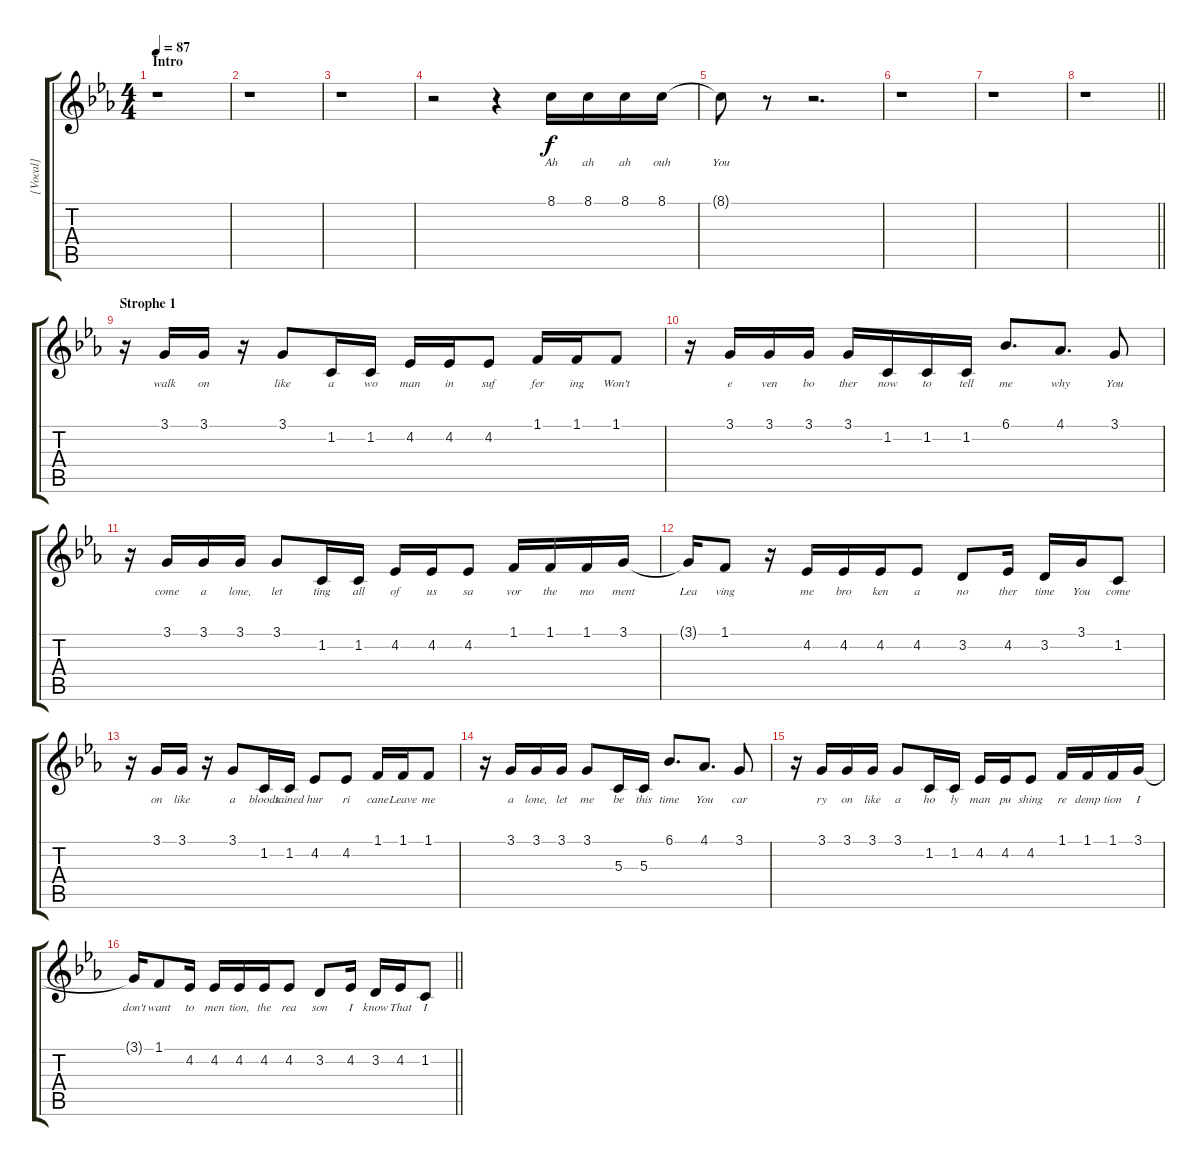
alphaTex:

\track ("[Vocal]" "[Vocal]") {instrument voiceoohs}
\staff {score tabs}
\tuning (E4 B3 G3 D3 A2 E2) {hide}
\ts (4 4)
\section ("" "Intro")
\tempo 87
\clef g2
\ks cminor
r.1{dy f instrument voiceoohs} |
r.1 |
r.1 |
r.2 r.4 8.1.16{lyrics (0 "Ah") lyrics (1 "") lyrics (2 "") lyrics (3 "") lyrics (4 "")} 8.1.16{lyrics (0 "ah") lyrics (1 "") lyrics (2 "") lyrics (3 "") lyrics (4 "")} 8.1.16{lyrics (0 "ah") lyrics (1 "") lyrics (2 "") lyrics (3 "") lyrics (4 "")} 8.1.16{lyrics (0 "ouh") lyrics (1 "") lyrics (2 "") lyrics (3 "") lyrics (4 "")} |
8.1{t}.8{lyrics (0 "You") lyrics (1 "") lyrics (2 "") lyrics (3 "") lyrics (4 "")} r.8 r.2{d} |
r.1 |
r.1 |
\barLineRight lightlight
r.1 |
\section ("" "Strophe 1")
r.16 3.1.16{lyrics (0 "walk") lyrics (1 "") lyrics (2 "") lyrics (3 "") lyrics (4 "")} 3.1.16{lyrics (0 "on") lyrics (1 "") lyrics (2 "") lyrics (3 "") lyrics (4 "")} r.16 3.1.8{lyrics (0 "like") lyrics (1 "") lyrics (2 "") lyrics (3 "") lyrics (4 "")} 1.2.16{lyrics (0 "a") lyrics (1 "") lyrics (2 "") lyrics (3 "") lyrics (4 "")} 1.2.16{lyrics (0 "wo") lyrics (1 "") lyrics (2 "") lyrics (3 "") lyrics (4 "")} 4.2.16{lyrics (0 "man") lyrics (1 "") lyrics (2 "") lyrics (3 "") lyrics (4 "")} 4.2.16{lyrics (0 "in") lyrics (1 "") lyrics (2 "") lyrics (3 "") lyrics (4 "")} 4.2.8{lyrics (0 "suf") lyrics (1 "") lyrics (2 "") lyrics (3 "") lyrics (4 "")} 1.1.16{lyrics (0 "fer") lyrics (1 "") lyrics (2 "") lyrics (3 "") lyrics (4 "")} 1.1.16{lyrics (0 "ing") lyrics (1 "") lyrics (2 "") lyrics (3 "") lyrics (4 "")} 1.1.8{lyrics (0 "Won't") lyrics (1 "") lyrics (2 "") lyrics (3 "") lyrics (4 "")} |
r.16 3.1.16{lyrics (0 "e") lyrics (1 "") lyrics (2 "") lyrics (3 "") lyrics (4 "")} 3.1.16{lyrics (0 "ven") lyrics (1 "") lyrics (2 "") lyrics (3 "") lyrics (4 "")} 3.1.16{lyrics (0 "bo") lyrics (1 "") lyrics (2 "") lyrics (3 "") lyrics (4 "")} 3.1.16{lyrics (0 "ther") lyrics (1 "") lyrics (2 "") lyrics (3 "") lyrics (4 "")} 1.2.16{lyrics (0 "now") lyrics (1 "") lyrics (2 "") lyrics (3 "") lyrics (4 "")} 1.2.16{lyrics (0 "to") lyrics (1 "") lyrics (2 "") lyrics (3 "") lyrics (4 "")} 1.2.16{lyrics (0 "tell") lyrics (1 "") lyrics (2 "") lyrics (3 "") lyrics (4 "")} 6.1.8{d lyrics (0 "me") lyrics (1 "") lyrics (2 "") lyrics (3 "") lyrics (4 "")} 4.1.8{d lyrics (0 "why") lyrics (1 "") lyrics (2 "") lyrics (3 "") lyrics (4 "")} 3.1.8{lyrics (0 "You") lyrics (1 "") lyrics (2 "") lyrics (3 "") lyrics (4 "")} |
r.16 3.1.16{lyrics (0 "come") lyrics (1 "") lyrics (2 "") lyrics (3 "") lyrics (4 "")} 3.1.16{lyrics (0 "a") lyrics (1 "") lyrics (2 "") lyrics (3 "") lyrics (4 "")} 3.1.16{lyrics (0 "lone,") lyrics (1 "") lyrics (2 "") lyrics (3 "") lyrics (4 "")} 3.1.8{lyrics (0 "let") lyrics (1 "") lyrics (2 "") lyrics (3 "") lyrics (4 "")} 1.2.16{lyrics (0 "ting") lyrics (1 "") lyrics (2 "") lyrics (3 "") lyrics (4 "")} 1.2.16{lyrics (0 "all") lyrics (1 "") lyrics (2 "") lyrics (3 "") lyrics (4 "")} 4.2.16{lyrics (0 "of") lyrics (1 "") lyrics (2 "") lyrics (3 "") lyrics (4 "")} 4.2.16{lyrics (0 "us") lyrics (1 "") lyrics (2 "") lyrics (3 "") lyrics (4 "")} 4.2.8{lyrics (0 "sa") lyrics (1 "") lyrics (2 "") lyrics (3 "") lyrics (4 "")} 1.1.16{lyrics (0 "vor") lyrics (1 "") lyrics (2 "") lyrics (3 "") lyrics (4 "")} 1.1.16{lyrics (0 "the") lyrics (1 "") lyrics (2 "") lyrics (3 "") lyrics (4 "")} 1.1.16{lyrics (0 "mo") lyrics (1 "") lyrics (2 "") lyrics (3 "") lyrics (4 "")} 3.1.16{lyrics (0 "ment") lyrics (1 "") lyrics (2 "") lyrics (3 "") lyrics (4 "")} |
3.1{t}.16{lyrics (0 "Lea") lyrics (1 "") lyrics (2 "") lyrics (3 "") lyrics (4 "")} 1.1.8{lyrics (0 "ving") lyrics (1 "") lyrics (2 "") lyrics (3 "") lyrics (4 "")} r.16 4.2.16{lyrics (0 "me") lyrics (1 "") lyrics (2 "") lyrics (3 "") lyrics (4 "")} 4.2.16{lyrics (0 "bro") lyrics (1 "") lyrics (2 "") lyrics (3 "") lyrics (4 "")} 4.2.16{lyrics (0 "ken") lyrics (1 "") lyrics (2 "") lyrics (3 "") lyrics (4 "")} 4.2.8{lyrics (0 "a") lyrics (1 "") lyrics (2 "") lyrics (3 "") lyrics (4 "")} 3.2.8{lyrics (0 "no") lyrics (1 "") lyrics (2 "") lyrics (3 "") lyrics (4 "")} 4.2.16{lyrics (0 "ther") lyrics (1 "") lyrics (2 "") lyrics (3 "") lyrics (4 "")} 3.2.16{lyrics (0 "time") lyrics (1 "") lyrics (2 "") lyrics (3 "") lyrics (4 "")} 3.1.16{lyrics (0 "You") lyrics (1 "") lyrics (2 "") lyrics (3 "") lyrics (4 "")} 1.2.8{lyrics (0 "come") lyrics (1 "") lyrics (2 "") lyrics (3 "") lyrics (4 "")} |
r.16 3.1.16{lyrics (0 "on") lyrics (1 "") lyrics (2 "") lyrics (3 "") lyrics (4 "")} 3.1.16{lyrics (0 "like") lyrics (1 "") lyrics (2 "") lyrics (3 "") lyrics (4 "")} r.16 3.1.8{lyrics (0 "a") lyrics (1 "") lyrics (2 "") lyrics (3 "") lyrics (4 "")} 1.2.16{lyrics (0 "bloods") lyrics (1 "") lyrics (2 "") lyrics (3 "") lyrics (4 "")} 1.2.16{lyrics (0 "tained") lyrics (1 "") lyrics (2 "") lyrics (3 "") lyrics (4 "")} 4.2.8{lyrics (0 "hur") lyrics (1 "") lyrics (2 "") lyrics (3 "") lyrics (4 "")} 4.2.8{lyrics (0 "ri") lyrics (1 "") lyrics (2 "") lyrics (3 "") lyrics (4 "")} 1.1.16{lyrics (0 "cane") lyrics (1 "") lyrics (2 "") lyrics (3 "") lyrics (4 "")} 1.1.16{lyrics (0 "Leave") lyrics (1 "") lyrics (2 "") lyrics (3 "") lyrics (4 "")} 1.1.8{lyrics (0 "me") lyrics (1 "") lyrics (2 "") lyrics (3 "") lyrics (4 "")} |
r.16 3.1.16{lyrics (0 "a") lyrics (1 "") lyrics (2 "") lyrics (3 "") lyrics (4 "")} 3.1.16{lyrics (0 "lone,") lyrics (1 "") lyrics (2 "") lyrics (3 "") lyrics (4 "")} 3.1.16{lyrics (0 "let") lyrics (1 "") lyrics (2 "") lyrics (3 "") lyrics (4 "")} 3.1.8{lyrics (0 "me") lyrics (1 "") lyrics (2 "") lyrics (3 "") lyrics (4 "")} 5.3.16{lyrics (0 "be") lyrics (1 "") lyrics (2 "") lyrics (3 "") lyrics (4 "")} 5.3.16{lyrics (0 "this") lyrics (1 "") lyrics (2 "") lyrics (3 "") lyrics (4 "")} 6.1.8{d lyrics (0 "time") lyrics (1 "") lyrics (2 "") lyrics (3 "") lyrics (4 "")} 4.1.8{d lyrics (0 "You") lyrics (1 "") lyrics (2 "") lyrics (3 "") lyrics (4 "")} 3.1.8{lyrics (0 "car") lyrics (1 "") lyrics (2 "") lyrics (3 "") lyrics (4 "")} |
r.16 3.1.16{lyrics (0 "ry") lyrics (1 "") lyrics (2 "") lyrics (3 "") lyrics (4 "")} 3.1.16{lyrics (0 "on") lyrics (1 "") lyrics (2 "") lyrics (3 "") lyrics (4 "")} 3.1.16{lyrics (0 "like") lyrics (1 "") lyrics (2 "") lyrics (3 "") lyrics (4 "")} 3.1.8{lyrics (0 "a") lyrics (1 "") lyrics (2 "") lyrics (3 "") lyrics (4 "")} 1.2.16{lyrics (0 "ho") lyrics (1 "") lyrics (2 "") lyrics (3 "") lyrics (4 "")} 1.2.16{lyrics (0 "ly") lyrics (1 "") lyrics (2 "") lyrics (3 "") lyrics (4 "")} 4.2.16{lyrics (0 "man") lyrics (1 "") lyrics (2 "") lyrics (3 "") lyrics (4 "")} 4.2.16{lyrics (0 "pu") lyrics (1 "") lyrics (2 "") lyrics (3 "") lyrics (4 "")} 4.2.8{lyrics (0 "shing") lyrics (1 "") lyrics (2 "") lyrics (3 "") lyrics (4 "")} 1.1.16{lyrics (0 "re") lyrics (1 "") lyrics (2 "") lyrics (3 "") lyrics (4 "")} 1.1.16{lyrics (0 "demp") lyrics (1 "") lyrics (2 "") lyrics (3 "") lyrics (4 "")} 1.1.16{lyrics (0 "tion") lyrics (1 "") lyrics (2 "") lyrics (3 "") lyrics (4 "")} 3.1.16{lyrics (0 "I") lyrics (1 "") lyrics (2 "") lyrics (3 "") lyrics (4 "")} |
\barLineRight lightlight
3.1{t}.16{lyrics (0 "don't") lyrics (1 "") lyrics (2 "") lyrics (3 "") lyrics (4 "")} 1.1.8{lyrics (0 "want") lyrics (1 "") lyrics (2 "") lyrics (3 "") lyrics (4 "")} 4.2.16{lyrics (0 "to") lyrics (1 "") lyrics (2 "") lyrics (3 "") lyrics (4 "")} 4.2.16{lyrics (0 "men") lyrics (1 "") lyrics (2 "") lyrics (3 "") lyrics (4 "")} 4.2.16{lyrics (0 "tion,") lyrics (1 "") lyrics (2 "") lyrics (3 "") lyrics (4 "")} 4.2.16{lyrics (0 "the") lyrics (1 "") lyrics (2 "") lyrics (3 "") lyrics (4 "")} 4.2.8{lyrics (0 "rea") lyrics (1 "") lyrics (2 "") lyrics (3 "") lyrics (4 "")} 3.2.8{lyrics (0 "son") lyrics (1 "") lyrics (2 "") lyrics (3 "") lyrics (4 "")} 4.2.16{lyrics (0 "I") lyrics (1 "") lyrics (2 "") lyrics (3 "") lyrics (4 "")} 3.2.16{lyrics (0 "know") lyrics (1 "") lyrics (2 "") lyrics (3 "") lyrics (4 "")} 4.2.16{lyrics (0 "That") lyrics (1 "") lyrics (2 "") lyrics (3 "") lyrics (4 "")} 1.2.8{lyrics (0 "I") lyrics (1 "") lyrics (2 "") lyrics (3 "") lyrics (4 "")}
